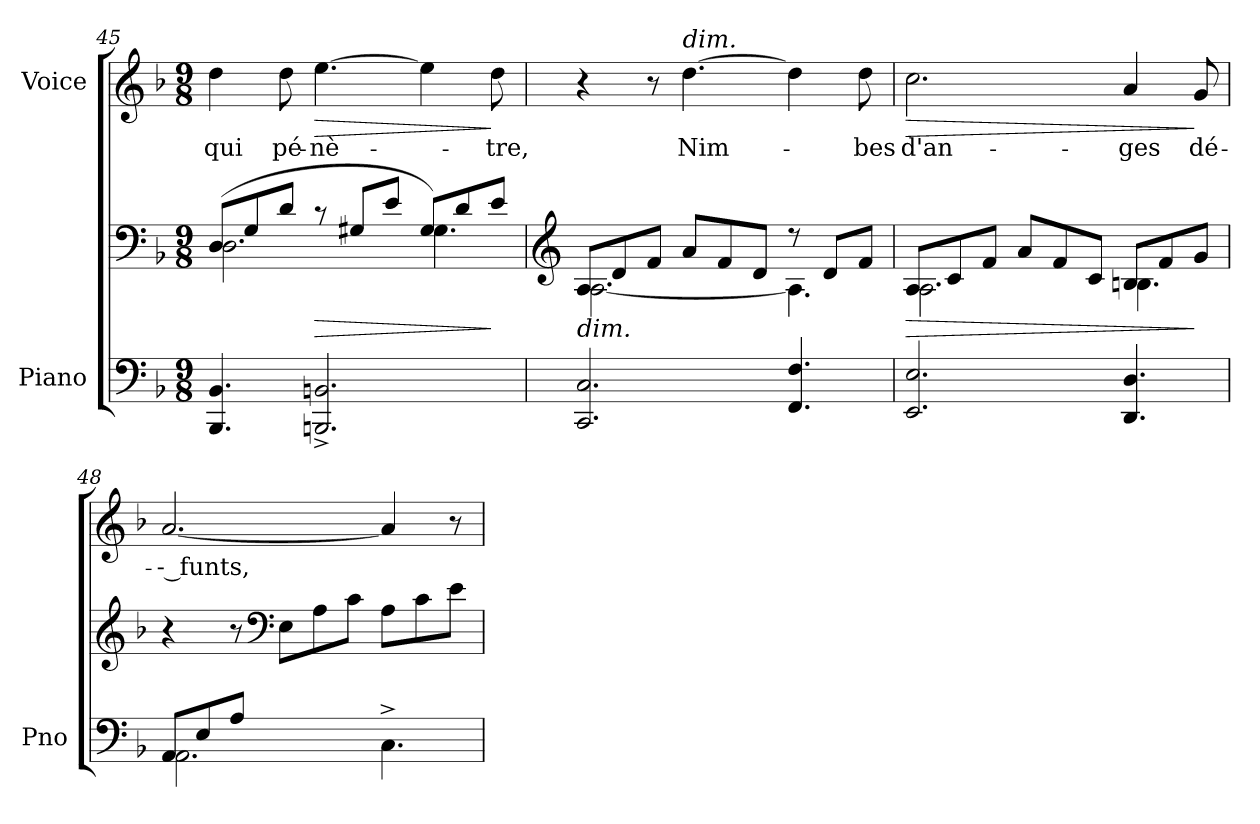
**kern	**kern	**dynam	**kern	**text	**dynam
*part2	*part2	*part2	*part1	*part1	*part1
*staff3	*staff2	*staff2/3	*staff1	*staff1	*staff1
*I"Piano	*	*	*I"Voice	*	*
*I'Pno	*	*	*	*	*
!!LO:LB:g=z
*clefF4	*clefF4	*	*clefG2	*	*
*k[b-]	*k[b-]	*	*k[b-]	*	*
*M9/8	*M9/8	*	*M9/8	*	*
=45	=45	=45	=45	=45	=45
*	*^	*	*	*	*
!	!	!	!	!	!LO:LY:b	!
4.BBB-/ 4.BB-/	(8D/L	2.D\	.	4dd\	qui	.
.	8G/	.	.	.	.	.
!	!	!	!	!	!LO:LY:b	!
.	8d/J	.	.	8dd\	pé-	.
!	!	!	!LO:HP:b	!	!LO:LY:b	!LO:HP:b
2.BBBn/^ 2.BBn/^	8r	.	>	[4.ee\	-nè-	>
.	8G#X/L	.	.	.	.	.
.	8e/J	.	.	.	.	.
.	8G#/L)	4.G#\	.	4ee\]	.	.
.	8d/	.	.	.	.	.
!	!	!	!	!	!LO:LY:b	!
.	8e/J	.	]	8dd\	-tre,	]
=46	=46	=46	=46	=46	=46	=46
*	*clefG2	*	*	*	*	*
!	!LO:TX:b:i:t=dim.	!	!	!	!	!
2.CC/ 2.C/	8A/L	[2.A\	.	4r	.	.
.	8d/	.	.	.	.	.
.	8f/J	.	.	8r	.	.
!	!	!	!	!LO:TX:a:i:t=dim.	!	!
!	!	!	!	!	!LO:LY:b	!
.	8a/L	.	.	[4.dd\	Nim-	.
.	8f/	.	.	.	.	.
.	8d/J	.	.	.	.	.
4.FF/ 4.F/	8r	4.A\]	.	4dd\]	.	.
.	8d/L	.	.	.	.	.
!	!	!	!	!	!LO:LY:b	!
.	8f/J	.	.	8dd\	bes	.
=47	=47	=47	=47	=47	=47	=47
!	!	!	!LO:HP:b	!	!LO:LY:b	!LO:HP:b
2.EE/ 2.E/	8A/L	2.A\	>	2.cc\	d'an-	>
.	8c/	.	.	.	.	.
.	8f/J	.	.	.	.	.
.	8a/L	.	.	.	.	.
.	8f/	.	.	.	.	.
.	8c/J	.	.	.	.	.
!	!	!	!	!	!LO:LY:b	!
4.DD/ 4.D/	8Bn/L	4.B\	.	4a/	-ges	.
.	8f/	.	.	.	.	.
!	!	!	!	!	!LO:LY:b	!
.	8g/J	.	]	8g/	dé-	]
*	*v	*v	*	*	*	*
!!LO:LB:g=z
=48	=48	=48	=48	=48	=48
*^	*	*	*	*	*
!	!	!	!	!	!LO:LY:b	!
8AA/L	2.AA\	4r	.	[2.a/	-- funts,	.
8E/	.	.	.	.	.	.
8A/J	.	8r	.	.	.	.
*	*	*clefF4	*	*	*	*
4ryy	.	8E\L	.	.	.	.
.	.	8A\	.	.	.	.
8ryy	.	8c\J	.	.	.	.
4ryy	4.C^\	8A\L	.	4a/]	.	.
.	.	8c\	.	.	.	.
8ryy	.	8e\J	.	8r	.	.
*v	*v	*	*	*	*	*
=	=	=	=	=	=
*-	*-	*-	*-	*-	*-
